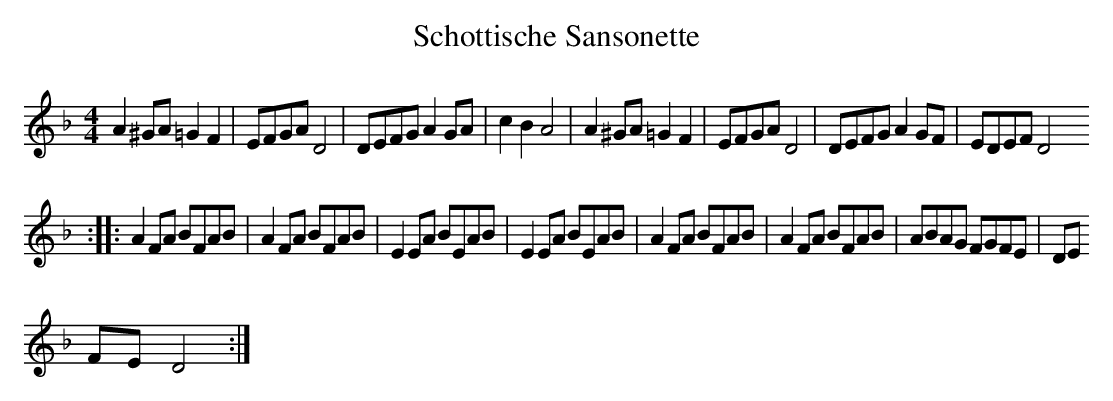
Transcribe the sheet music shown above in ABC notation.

X:1
T:Schottische Sansonette
M:4/4
L:1/8
K:Dm
A2^GA=G2F2|EFGA D4|DEFG A2GA|c2B2A4|A2^GA=G2F2|EFGA D4|DEFG A2GF|EDEF D4
:|
|:A2FA BFAB|A2FA BFAB|E2EA BEAB|E2EA BEAB|A2FA BFAB|A2FA BFAB|ABAG FGFE|DE
FE D4:|
